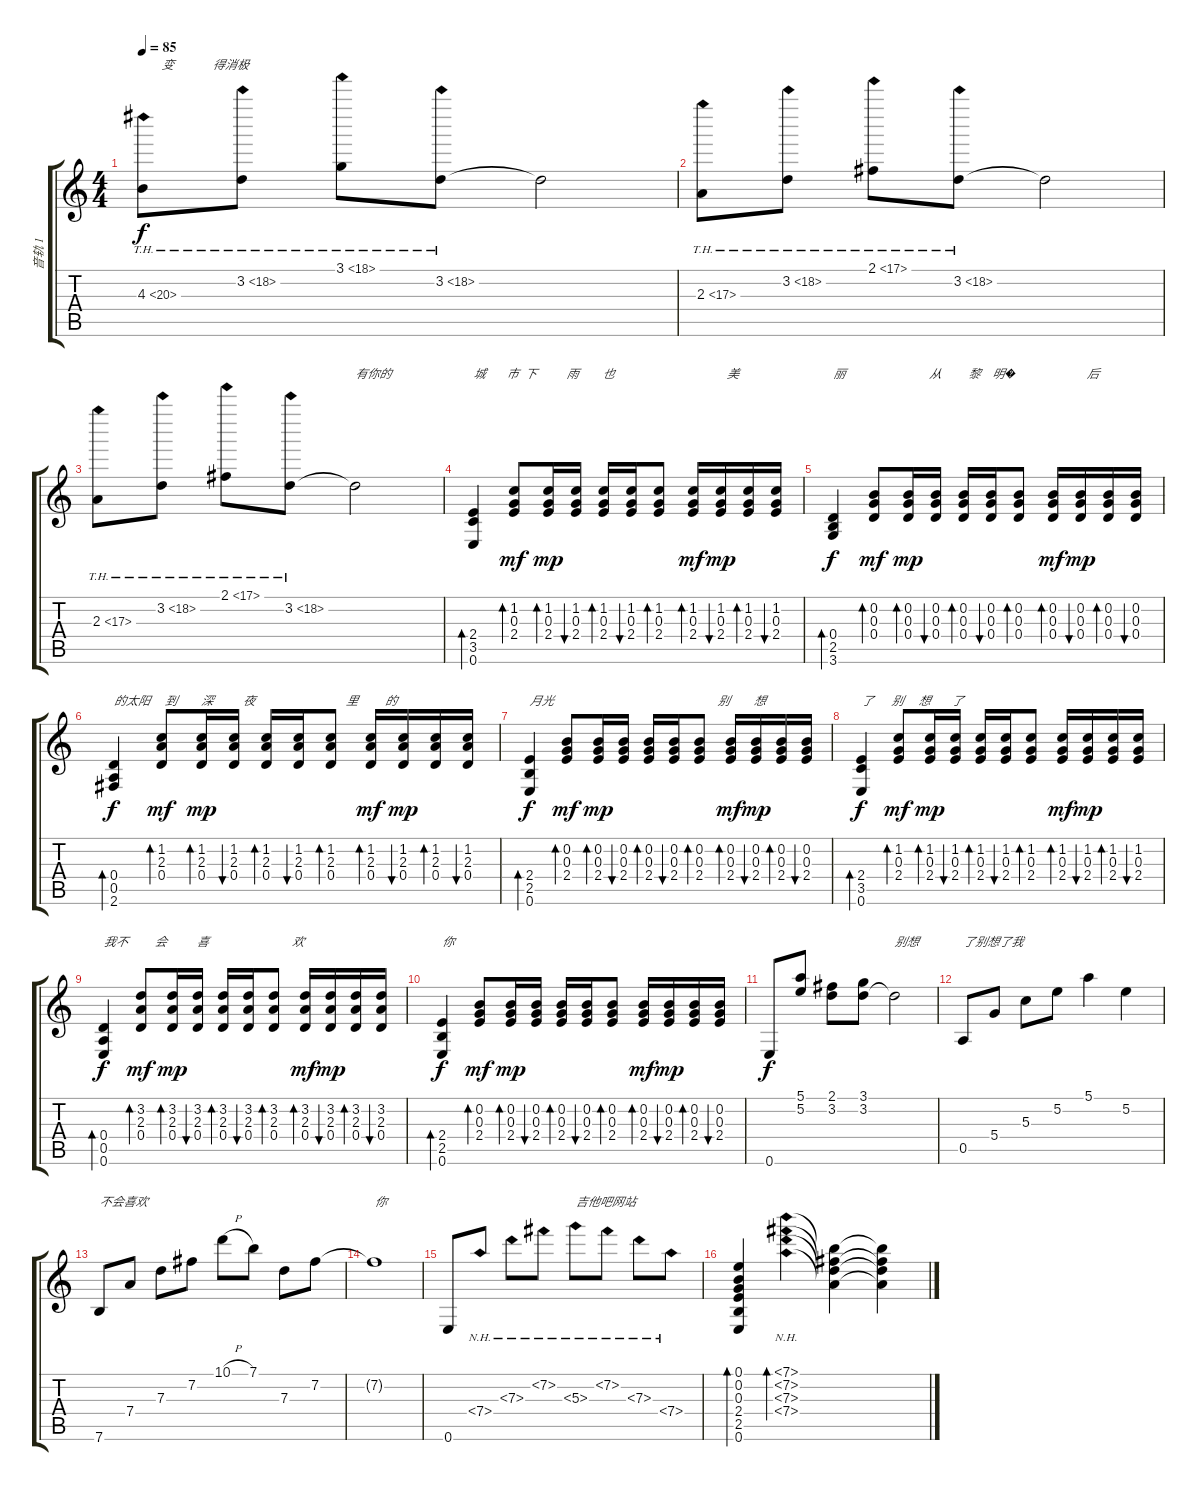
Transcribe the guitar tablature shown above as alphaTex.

\track ("音轨 1" "音轨 1") {instrument acousticguitarsteel}
\staff {score tabs}
\tuning (E4 B3 G3 D3 A2 E2) {hide}
\ts (4 4)
\tempo 85
\clef g2
\ks c
4.3{th 16}.8{txt "      变             得消极" dy f} 3.2{th 15}.8 3.1{th 15}.8 3.2{th 15}.8 3.2{t}.2 |
2.3{th 15}.8 3.2{th 15}.8 2.1{th 15}.8 3.2{th 15}.8 3.2{t}.2 |
2.3{th 15}.8 3.2{th 15}.8 2.1{th 15}.8 3.2{th 15}.8 3.2{t}.2{txt "有你的"} |
(2.4 3.5 0.6).4{bd 60 txt "城       市  下          雨        也"} (1.2 0.3 2.4).8{bd 60 dy mf} (1.2 0.3 2.4).16{bd 60 dy mp} (1.2 0.3 2.4).16{bu 60} (1.2 0.3 2.4).16{bd 60} (1.2 0.3 2.4).16{bu 60} (1.2 0.3 2.4).8{bd 60} (1.2 0.3 2.4).16{bd 60 dy mf} (1.2 0.3 2.4).16{bu 60 txt "  美" dy mp} (1.2 0.3 2.4).16{bd 60} (1.2 0.3 2.4).16{bu 60} |
(0.4 2.5 3.6).4{bd 120 txt "丽                            从         黎    明�" dy f} (0.2 0.3 0.4).8{bd 60 dy mf} (0.2 0.3 0.4).16{bd 60 dy mp} (0.2 0.3 0.4).16{bu 60} (0.2 0.3 0.4).16{bd 60} (0.2 0.3 0.4).16{bu 60} (0.2 0.3 0.4).8{bd 120} (0.2 0.3 0.4).16{bd 60 dy mf} (0.2 0.3 0.4).16{bu 60 txt "  后" dy mp} (0.2 0.3 0.4).16{bd 60} (0.2 0.3 0.4).16{bu 60} |
(0.4 0.5 2.6).4{bd 120 txt "的太阳     到        深          夜" dy f} (1.2 2.3 0.4).8{bd 120 dy mf} (1.2 2.3 0.4).16{bd 240 dy mp} (1.2 2.3 0.4).16{bu 240} (1.2 2.3 0.4).16{bd 240} (1.2 2.3 0.4).16{bu 240} (1.2 2.3 0.4).8{bd 120 txt "     里         的"} (1.2 2.3 0.4).16{bd 240 dy mf} (1.2 2.3 0.4).16{bu 240 dy mp} (1.2 2.3 0.4).16{bd 240} (1.2 2.3 0.4).16{bu 240} |
(2.4 2.5 0.6).4{bd 60 txt "月光        " dy f} (0.2 0.3 2.4).8{bd 60 dy mf} (0.2 0.3 2.4).16{bd 60 dy mp} (0.2 0.3 2.4).16{bu 60} (0.2 0.3 2.4).16{bd 60} (0.2 0.3 2.4).16{bu 60} (0.2 0.3 2.4).8{bd 60 txt "      别        想"} (0.2 0.3 2.4).16{bd 60 dy mf} (0.2 0.3 2.4).16{bu 60 dy mp} (0.2 0.3 2.4).16{bd 60} (0.2 0.3 2.4).16{bu 60} |
(2.4 3.5 0.6).4{bd 60 txt "了      别     想       了" dy f} (1.2 0.3 2.4).8{bd 60 dy mf} (1.2 0.3 2.4).16{bd 60 dy mp} (1.2 0.3 2.4).16{bu 60} (1.2 0.3 2.4).16{bd 60} (1.2 0.3 2.4).16{bu 60} (1.2 0.3 2.4).8{bd 60} (1.2 0.3 2.4).16{bd 60 dy mf} (1.2 0.3 2.4).16{bu 60 dy mp} (1.2 0.3 2.4).16{bd 60} (1.2 0.3 2.4).16{bu 60} |
(0.4 0.5 0.6).4{bd 60 txt "我不         会          喜" dy f} (3.2 2.3 0.4).8{bd 60 dy mf} (3.2 2.3 0.4).16{bd 60 dy mp} (3.2 2.3 0.4).16{bu 60} (3.2 2.3 0.4).16{bd 60} (3.2 2.3 0.4).16{bu 60} (3.2 2.3 0.4).8{bd 60 txt "      欢"} (3.2 2.3 0.4).16{bd 60 dy mf} (3.2 2.3 0.4).16{bu 60 dy mp} (3.2 2.3 0.4).16{bd 60} (3.2 2.3 0.4).16{bu 60} |
(2.4 2.5 0.6).4{bd 60 txt "你" dy f} (0.2 0.3 2.4).8{bd 60 dy mf} (0.2 0.3 2.4).16{bd 60 dy mp} (0.2 0.3 2.4).16{bu 60} (0.2 0.3 2.4).16{bd 60} (0.2 0.3 2.4).16{bu 60} (0.2 0.3 2.4).8{bd 60} (0.2 0.3 2.4).16{bd 60 dy mf} (0.2 0.3 2.4).16{bu 60 dy mp} (0.2 0.3 2.4).16{bd 60} (0.2 0.3 2.4).16{bu 60} |
0.6.8{dy f} (5.1 5.2).8 (2.1 3.2).8 (3.1 3.2).8 3.2{t}.2{txt "别想"} |
0.5.8{txt "了别想了我"} 5.4.8 5.3.8 5.2.8 5.1.4 5.2.4 |
7.6.8{txt "不会喜欢"} 7.4.8 7.3.8 7.2.8 10.1{h}.8 7.1.8 7.3.8 7.2.8 |
7.2{t}.1{txt "你"} |
0.6.8 7.4{nh}.8 7.3{nh}.8 7.2{nh}.8 5.3{nh}.8{txt "吉他吧网站"} 7.2{nh}.8 7.3{nh}.8 7.4{nh}.8 |
(0.1 0.2 0.3 2.4 2.5 0.6).4{bd 240} (7.1{nh} 7.2{nh} 7.3{nh} 7.4{nh}).4{bd 480} (7.1{t} 7.2{t} 7.3{t} 7.4{t}).4 (7.1{t} 7.2{t} 7.3{t} 7.4{t}).4
